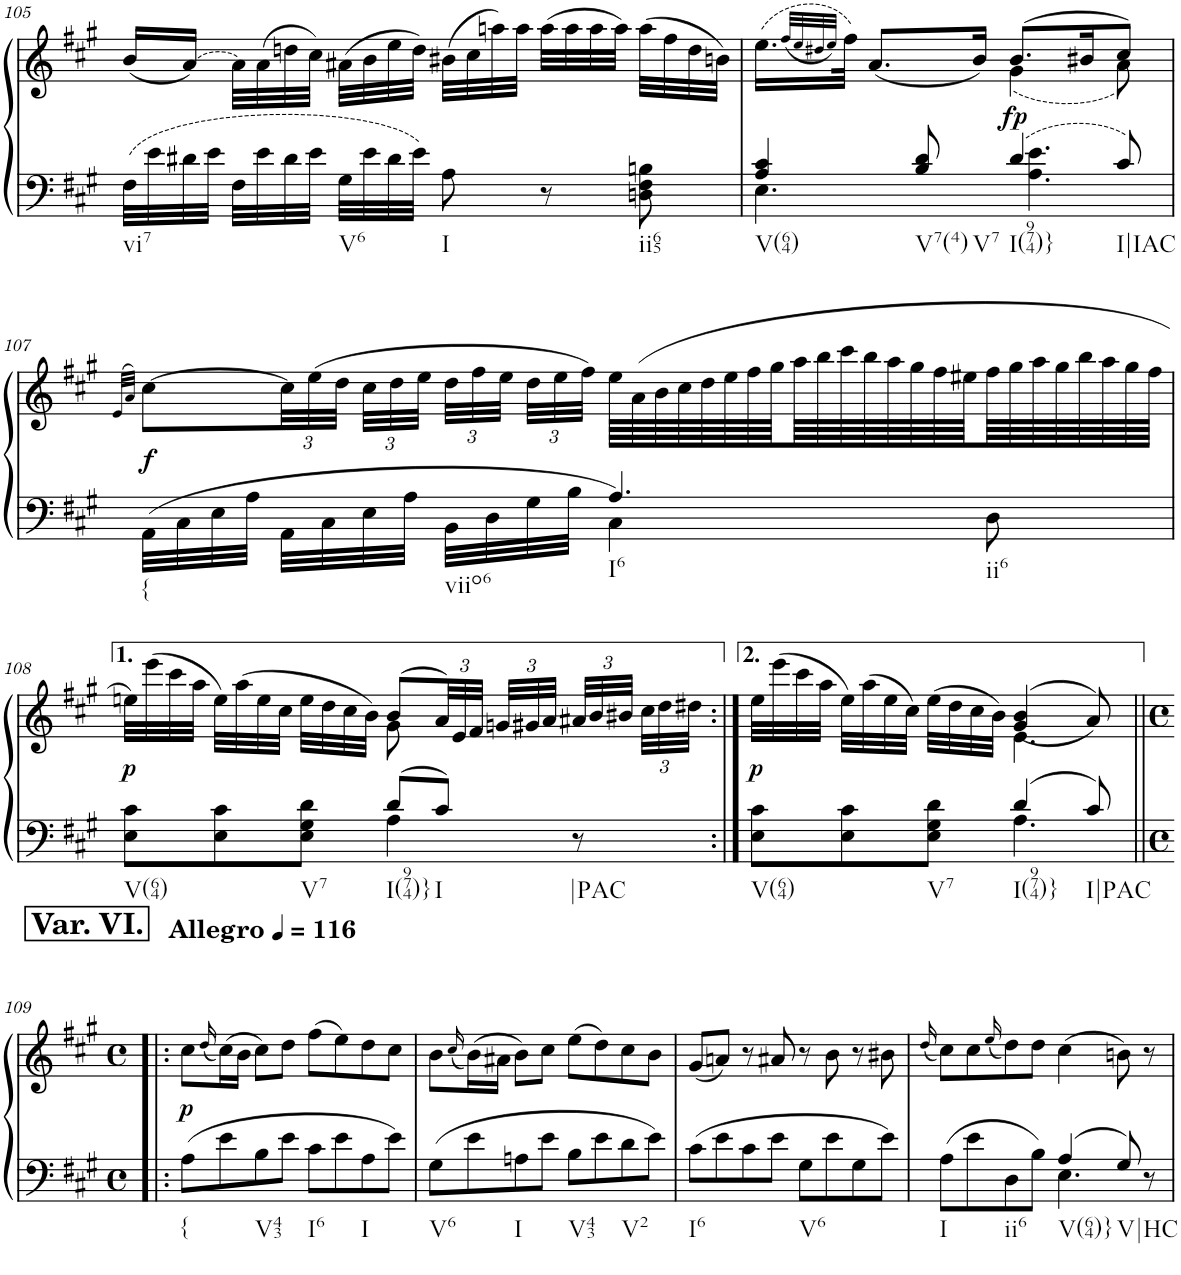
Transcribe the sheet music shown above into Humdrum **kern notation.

**kern	**kern	**dynam
*part1	*part1	*part1
*staff2	*staff1	*staff1/2
*I"Piano	*	*
*I'Pno.	*	*
!!LO:PB:g=z
*clefF4	*clefG2	*
*k[f#c#g#]	*k[f#c#g#]	*
*M6/8	*M6/8	*
=105	=105	=105
!LO:TX:b:t=vi7	!	!
32F#\LLL	(16b/LL	.
32e\	.	.
!	!LO:T:dash	!
32d#X\	[16a/JJ)	.
32e\JJJ	.	.
32F#\LLL	32a\LLL]	.
32e\	(32a\	.
32d#\	32ddn\	.
32e\JJJ	32cc#\JJJ)	.
!LO:TX:b:t=V6	!	!
32G#\LLL	(32a#X\LLL	.
32e\	32b\	.
32d#\	32ee\	.
32e\JJJ	32dd\JJJ)	.
!LO:TX:b:t=I	!	!
8A\	(32b#X\LLL	.
.	32cc#\	.
.	32aan\)	.
.	32aa\JJJ	.
8r	(32aa\LLL	.
.	32aa\	.
.	32aa\	.
.	32aa\JJJ)	.
!LO:TX:b:t=ii65	!	!
8Dn\ 8F#\ 8Bn\	(32aa\LLL	.
.	32ff#\	.
.	32dd\	.
.	32bn\JJJ)	.
=106	=106	=106
*^	*^	*
!LO:TX:b:t=V(64)	!	!	!	!
4A/ 4c#/	4.E\	(>16.ee\LL	4.ryy	.
.	.	(32qff#/LLL	.	.
.	.	32qee/	.	.
.	.	32qdd#X/	.	.
.	.	32qee/JJJ)	.	.
.	.	32ff#\JJk)	.	.
.	.	(8.a/L	.	.
!LO:TX:b:t=V7(4)	!	!	!	!
!LO:TX:b:t=V7	!	!	!	!
8B/ 8d/	.	.	.	.
.	.	16b/Jk)	.	.
!LO:TX:b:t=I(974)}	!	!	!	!
!	!	!	!	!LO:DY:b
4d/	4.A\ 4.e\	(8.b/L	(4g#\	fp
.	.	16b#X/K	.	.
!LO:TX:b:t=I|IAC	!	!	!	!
8c#/	.	8cc#/J)	8a\)	.
*	*	*v	*v	*
!!LO:LB:g=z
=107	=107	=107	=107
.	.	(>32qe/LLL	.
.	.	32qa/JJJ)	.
!LO:TX:b:t={	!	!	!
!	!	!	!LO:DY:b
32AA\LLL	4.ryy	[8cc#\L	f
32C#\	.	.	.
32E\	.	.	.
32A\JJJ	.	.	.
*	*	*Xbrackettup	*
32AA\LLL	.	48cc#\LL]	.
.	.	(48ee\	.
32C#\	.	.	.
.	.	48dd\JJJ	.
32E\	.	48cc#\LLL	.
.	.	48dd\	.
32A\JJJ	.	.	.
.	.	48ee\JJJ	.
!LO:TX:b:t=viio6	!	!	!
32BB\LLL	.	48dd\LLL	.
.	.	48ff#\	.
32D\	.	.	.
.	.	48ee\JJJ	.
32G#\	.	48dd\LLL	.
.	.	48ee\	.
32B\JJJ	.	.	.
.	.	48ff#\JJJ)	.
!LO:TX:b:t=I6	!	!	!
!LO:TX:b:t=ii6	!	!	!
4.A/	4C#\	64ee\LLLL	.
.	.	(>64a\	.
.	.	64b\	.
.	.	64cc#\	.
.	.	64dd\	.
.	.	64ee\	.
.	.	64ff#\	.
.	.	64gg#\	.
.	.	64aa\	.
.	.	64bb\	.
.	.	64ccc#\	.
.	.	64bb\	.
.	.	64aa\	.
.	.	64gg#\	.
.	.	64ff#\	.
.	.	64ee#X\	.
.	8D\	64ff#\	.
.	.	64gg#\	.
.	.	64aa\	.
.	.	64gg#\	.
.	.	64bb\	.
.	.	64aa\	.
.	.	64gg#\	.
.	.	64ff#\JJJJ	.
!!LO:LB:g=z
=108	=108	=108	=108
*	*	*^	*
!LO:TX:b:t=V(64)	!	!	!	!
!	!	!	!	!LO:DY:b
8E\ 8c#\L	4.ryy	32een\LLL)	4.ryy	p
.	.	(>32eee\	.	.
.	.	32ccc#\	.	.
.	.	32aa\JJJ	.	.
8E\ 8c#\	.	32ee\LLL)	.	.
.	.	(>32aa\	.	.
.	.	32ee\	.	.
.	.	32cc#\JJJ	.	.
!LO:TX:b:t=V7	!	!	!	!
8E\ 8G#\ 8d\J	.	32ee\LLL	.	.
.	.	32dd\	.	.
.	.	32cc#\	.	.
.	.	32b\JJJ)	.	.
!LO:TX:b:t=I(974)}	!	!	!	!
8d/L	4A\	(8b/L	8g#\	.
!LO:TX:b:t=I	!	!	!	!
8c#/J	.	48a/LL)	4ryy	.
.	.	48e/	.	.
.	.	48f#/JJJ	.	.
.	.	48gn/LLL	.	.
.	.	48g#X/	.	.
.	.	48a/JJJ	.	.
!LO:TX:b:t=|PAC	!	!	!	!
8r	8ryy	48a#X/LLL	.	.
.	.	48b/	.	.
.	.	48b#X/JJJ	.	.
.	.	48cc#\LLL	.	.
.	.	48dd\	.	.
.	.	48dd#X\JJJ	.	.
=108X2:|!	=108X2:|!	=108X2:|!	=108X2:|!	=108X2:|!
!LO:TX:b:t=V(64)	!	!	!	!
!	!	!	!	!LO:DY:b
8E\ 8c#\L	4.ryy	32ee\LLL	4.ryy	p
.	.	(>32eee\	.	.
.	.	32ccc#\	.	.
.	.	32aa\JJJ	.	.
8E\ 8c#\	.	32ee\LLL)	.	.
.	.	(>32aa\	.	.
.	.	32ee\	.	.
.	.	32cc#\JJJ)	.	.
!LO:TX:b:t=V7	!	!	!	!
8E\ 8G#\ 8d\J	.	(>32ee\LLL	.	.
.	.	32dd\	.	.
.	.	32cc#\	.	.
.	.	32b\JJJ)	.	.
!LO:TX:b:t=I(974)}	!	!	!	!
4d/	4.A\	(<(4g#/ 4b/	4.e\	.
!LO:TX:b:t=I|PAC	!	!	!	!
8c#/	.	8a/))	.	.
*v	*v	*	*	*
*	*v	*v	*
!!LO:LB:g=z
=109!|:	=109!|:	=109!|:
!!LO:REH:place=s1:a:B:cj:fs=14:t=Var. VI.
*M4/4	*M4/4	*
*met(c)	*met(c)	*
*	*MM116	*
!	!LO:TX:a:B:t=Allegro	!
!LO:TX:b:t={	!	!
!	!	!LO:DY:b
8A\L	8cc#\L	p
.	(16qdd/	.
8e\	(16cc#\L)	.
.	16b\JJ	.
!LO:TX:b:t=V43	!	!
8B\	8cc#\L)	.
8e\J	8dd\J	.
!LO:TX:b:t=I6	!	!
8c#\L	(8ff#\L	.
8e\	8ee\)	.
!LO:TX:b:t=I	!	!
8A\	8dd\	.
8e\J	8cc#\J	.
=110	=110	=110
!LO:TX:b:t=V6	!	!
8G#\L	8b\L	.
.	(16qcc#/	.
8e\	(16b\L)	.
.	16a#X\JJ	.
!LO:TX:b:t=I	!	!
8An\	8b\L)	.
8e\J	8cc#\J	.
!LO:TX:b:t=V43	!	!
8B\L	(8ee\L	.
8e\	8dd\)	.
!LO:TX:b:t=V2	!	!
8d\	8cc#\	.
8e\J	8b\J	.
=111	=111	=111
!LO:TX:b:t=I6	!	!
8c#\L	(8g#/L	.
8e\	8an/J)	.
8c#\	8r	.
8e\J	8a#X/	.
!LO:TX:b:t=V6	!	!
8G#\L	8r	.
8e\	8b\	.
8G#\	8r	.
8e\J	8b#X\	.
=112	=112	=112
.	(16qdd/	.
*^	*	*
!LO:TX:b:t=I	!	!	!
8A\L	2ryy	8cc#\L)	.
8e\	.	8cc#\	.
.	.	(16qee/	.
!LO:TX:b:t=ii6	!	!	!
8D\	.	8dd\)	.
8B\J	.	8dd\J	.
!LO:TX:b:t=V(64)}	!	!	!
4A/	4.E\	(4cc#\	.
!LO:TX:b:t=V|HC	!	!	!
8G#/	.	8bn\)	.
8r	8ryy	8r	.
*v	*v	*	*
=	=	=
*-	*-	*-
